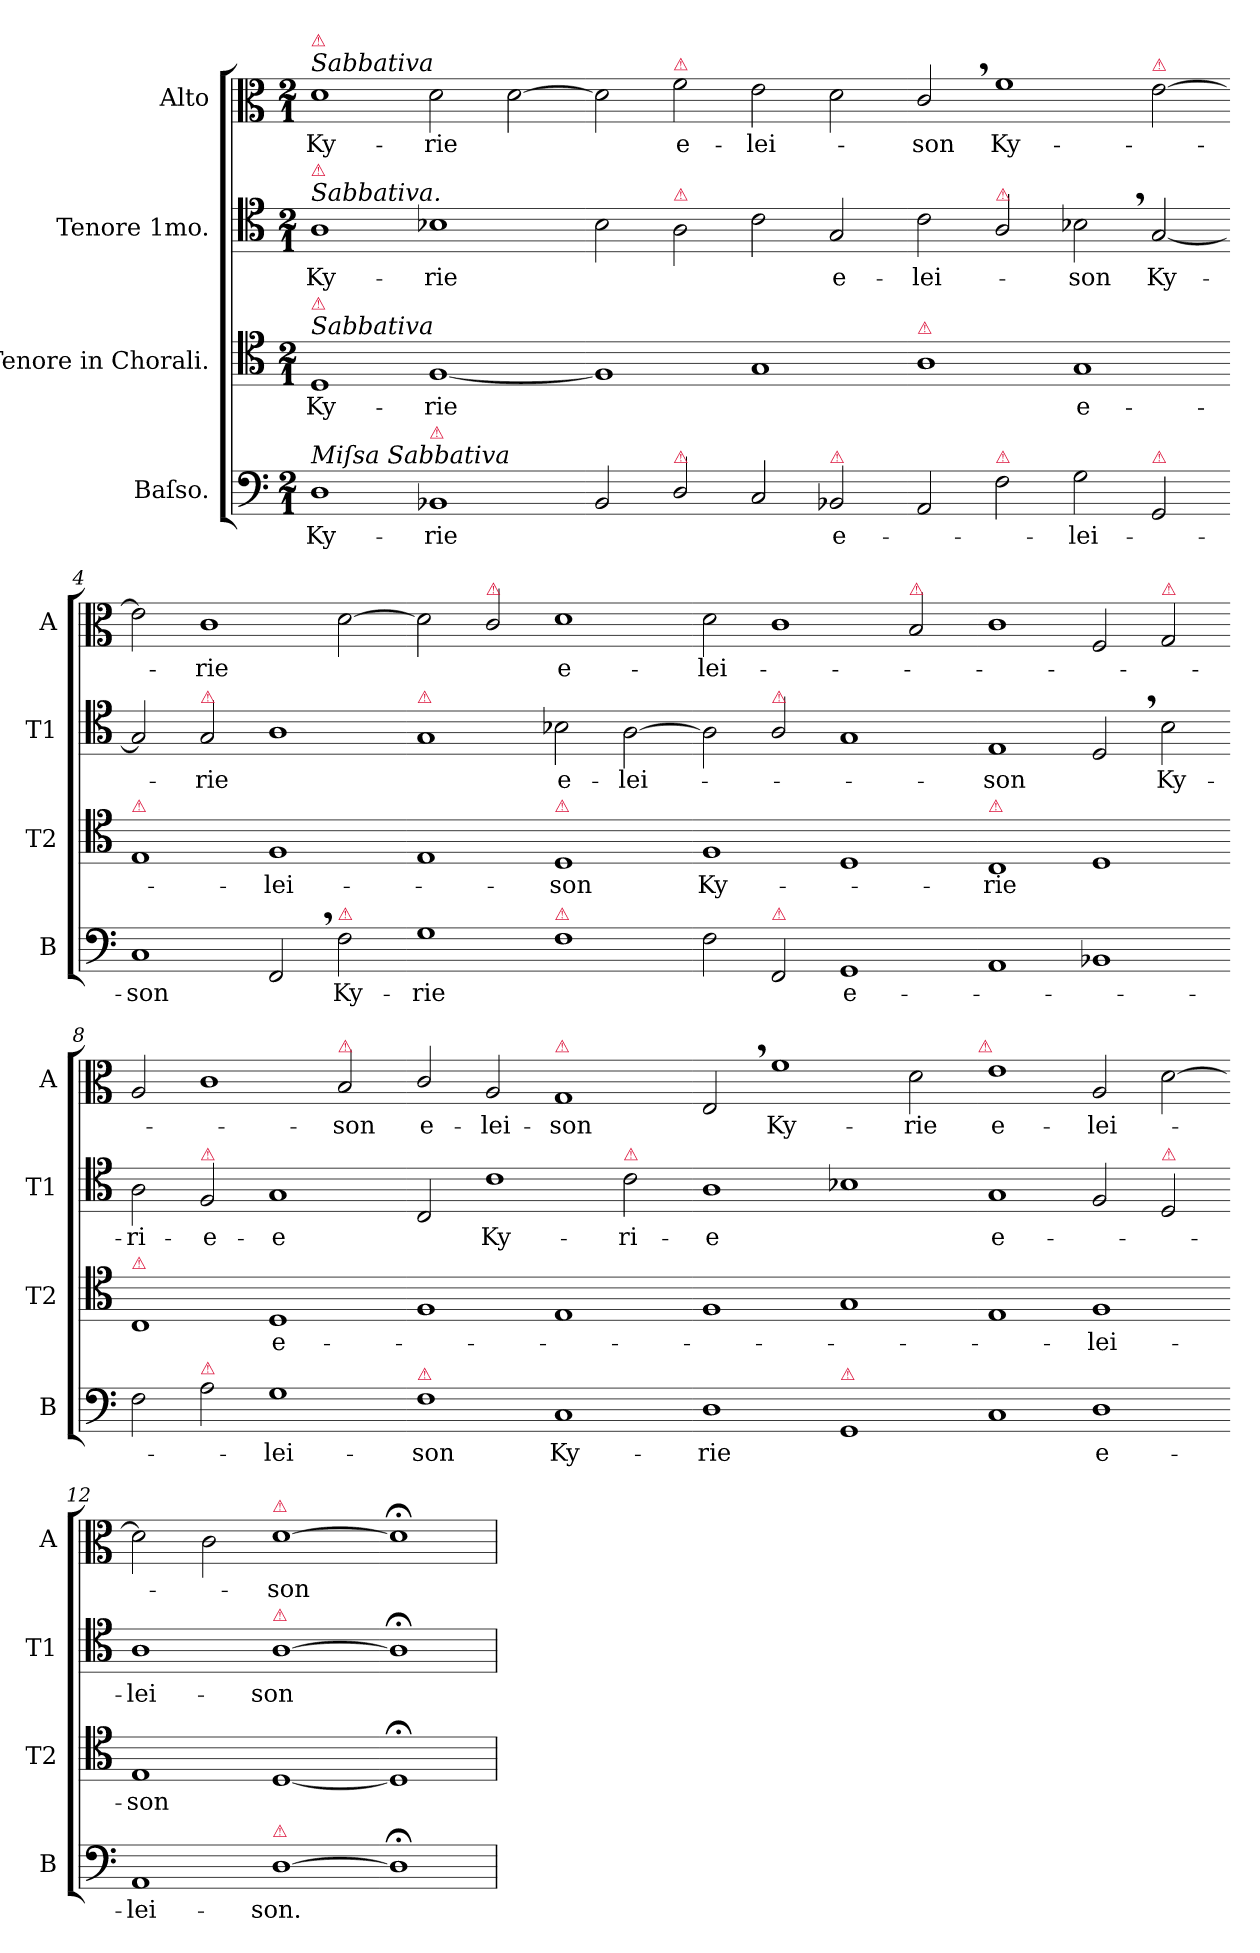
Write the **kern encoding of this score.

**kern	**text	**kern	**text	**kern	**text	**kern	**text
*part4	*part4	*part3	*part3	*part2	*part2	*part1	*part1
*staff4	*staff4	*staff3	*staff3	*staff2	*staff2	*staff1	*staff1
*I"Baſso.	*	*I"Tenore in Chorali.	*	*I"Tenore 1mo.	*	*I"Alto	*
*I'B	*	*I'T2	*	*I'T1	*	*I'A	*
*clefF4	*	*clefC4	*	*clefC4	*	*clefC3	*
*k[]	*	*k[]	*	*k[]	*	*k[]	*
*M2/1	*	*M2/1	*	*M2/1	*	*M2/1	*
=1	=1	=1	=1	=1	=1	=1	=1
!	!	!	!	!	!	!LO:TX:a:i:t=Sabbativa	!
!	!	!	!	!	!	!LO:TX:a:color=crimson:t=⚠	!
!	!	!	!	!LO:TX:a:i:t=Sabbativa.	!	!	!
!	!	!	!	!LO:TX:a:color=crimson:t=⚠	!	!	!
!	!	!LO:TX:a:i:t=Sabbativa	!	!	!	!	!
!	!	!LO:TX:a:color=crimson:t=⚠	!	!	!	!	!
!LO:TX:a:i:t=Miſsa Sabbativa	!	!	!	!	!	!	!
1D	Ky-	1D	Ky-	1A	Ky-	1d	Ky-
!LO:TX:a:color=crimson:t=⚠	!	!	!	!	!	!	!
1BB-X	-rie	[1F	-rie	1B-X	-rie	2d\	-rie
.	.	.	.	.	.	[2d\	.
=2-	=2-	=2-	=2-	=2-	=2-	=2-	=2-
2BB-/	.	1F]	.	2B-\	.	2d\]	.
!	!	!	!	!	!	!LO:TX:a:color=crimson:t=⚠	!
!	!	!	!	!LO:TX:a:color=crimson:t=⚠	!	!	!
!LO:TX:a:color=crimson:t=⚠	!	!	!	!	!	!	!
2D/	.	.	.	2A\	.	2f\	e-
2C/	.	1G	.	2c\	.	2e\	-lei-
!LO:TX:a:color=crimson:t=⚠	!	!	!	!	!	!	!
2BB-X/	e-	.	.	2G/	e-	2d\	.
=3-	=3-	=3-	=3-	=3-	=3-	=3-	=3-
!	!	!LO:TX:a:color=crimson:t=⚠	!	!	!	!	!
2AA/	.	1A	.	2c\	-lei-	2c,</	-son
!	!	!	!	!LO:TX:a:color=crimson:t=⚠	!	!	!
!LO:TX:a:color=crimson:t=⚠	!	!	!	!	!	!	!
2F\	.	.	.	2A/	.	1f	Ky-
2G\	-lei-	1G	e-	2B-X,<\	-son	.	.
!	!	!	!	!	!	!LO:TX:a:color=crimson:t=⚠	!
!LO:TX:a:color=crimson:t=⚠	!	!	!	!	!	!	!
!	!	!	!	!	!LO:LY:i	!	!
2GG/	.	.	.	[2G/	Ky-	[2e\	.
=4-	=4-	=4-	=4-	=4-	=4-	=4-	=4-
!	!	!LO:TX:a:color=crimson:t=⚠	!	!	!	!	!
1C	-son	1E	.	2G/]	.	2e\]	.
!	!	!	!	!LO:TX:a:color=crimson:t=⚠	!	!	!
!	!	!	!	!	!LO:LY:i	!	!
.	.	.	.	2G/	-rie	1c	-rie
2FF,</	.	1F	-lei-	1A	.	.	.
!LO:TX:a:color=crimson:t=⚠	!	!	!	!	!	!	!
2F\	Ky-	.	.	.	.	[2d\	.
=5-	=5-	=5-	=5-	=5-	=5-	=5-	=5-
!	!	!	!	!LO:TX:a:color=crimson:t=⚠	!	!	!
1G	-rie	1E	.	1G	.	2d\]	.
!	!	!	!	!	!	!LO:TX:a:color=crimson:t=⚠	!
.	.	.	.	.	.	2c/	.
!	!	!LO:TX:a:color=crimson:t=⚠	!	!	!	!	!
!LO:TX:a:color=crimson:t=⚠	!	!	!	!	!	!	!
!	!	!	!	!	!LO:LY:i	!	!
1F	.	1D	-son	2B-X\	e-	1d	e-
!	!	!	!	!	!LO:LY:i	!	!
.	.	.	.	[2A\	-lei-	.	.
=6-	=6-	=6-	=6-	=6-	=6-	=6-	=6-
2F\	.	1F	Ky-	2A\]	.	2d\	-lei-
!	!	!	!	!LO:TX:a:color=crimson:t=⚠	!	!	!
!LO:TX:a:color=crimson:t=⚠	!	!	!	!	!	!	!
2FF/	.	.	.	2A/	.	1c	.
1GG	e-	1D	.	1G	.	.	.
!	!	!	!	!	!	!LO:TX:a:color=crimson:t=⚠	!
.	.	.	.	.	.	2B/	.
=7-	=7-	=7-	=7-	=7-	=7-	=7-	=7-
!	!	!LO:TX:a:color=crimson:t=⚠	!	!	!	!	!
!	!	!	!	!	!LO:LY:i	!	!
1AA	.	1C	-rie	1E	-son	1c	.
1BB-X	.	1D	.	2D,</	.	2F/	.
!	!	!	!	!	!	!LO:TX:a:color=crimson:t=⚠	!
.	.	.	.	2B-\	Ky-	2G/	.
=8-	=8-	=8-	=8-	=8-	=8-	=8-	=8-
!	!	!LO:TX:a:color=crimson:t=⚠	!	!	!	!	!
2F\	.	1C	.	2A\	-ri-	2A/	.
!	!	!	!	!LO:TX:a:color=crimson:t=⚠	!	!	!
!LO:TX:a:color=crimson:t=⚠	!	!	!	!	!	!	!
2A\	.	.	.	2F/	-e-	1c	.
1G	-lei-	1D	e-	1G	-e	.	.
!	!	!	!	!	!	!LO:TX:a:color=crimson:t=⚠	!
.	.	.	.	.	.	2B/	-son
=9-	=9-	=9-	=9-	=9-	=9-	=9-	=9-
!LO:TX:a:color=crimson:t=⚠	!	!	!	!	!	!	!
!	!	!	!	!	!	!	!LO:LY:i
1F	-son	1F	.	2C/	.	2c/	e-
!	!	!	!	!	!	!	!LO:LY:i
.	.	.	.	1c	Ky-	2A/	-lei-
!	!	!	!	!	!	!LO:TX:a:color=crimson:t=⚠	!
!	!	!	!	!	!	!	!LO:LY:i
1C	Ky-	1E	.	.	.	1G	-son
!	!	!	!	!LO:TX:a:color=crimson:t=⚠	!	!	!
.	.	.	.	2c\	-ri-	.	.
=10-	=10-	=10-	=10-	=10-	=10-	=10-	=10-
1D	-rie	1F	.	1A	-e	2E,</	.
.	.	.	.	.	.	1f	Ky-
!LO:TX:a:color=crimson:t=⚠	!	!	!	!	!	!	!
1GG	.	1G	.	1B-X	.	.	.
.	.	.	.	.	.	2d\	-rie
!	!	!	!	!	!	!LO:TX:a:color=crimson:t=⚠	!
=11-	=11-	=11-	=11-	=11-	=11-	=11-	=11-
1C	.	1E	.	1G	e-	1e	e-
1D	e-	1F	-lei-	2F/	.	2A/	-lei-
!	!	!	!	!LO:TX:a:color=crimson:t=⚠	!	!	!
.	.	.	.	2D/	.	[2d\	.
=12-	=12-	=12-	=12-	=12-	=12-	=12-	=12-
1AA	-lei-	1E	-son	1A	-lei-	2d\]	.
.	.	.	.	.	.	2c\	.
!	!	!	!	!	!	!LO:TX:a:color=crimson:t=⚠	!
!	!	!	!	!LO:TX:a:color=crimson:t=⚠	!	!	!
!LO:TX:a:color=crimson:t=⚠	!	!	!	!	!	!	!
[1D	-son.	[1D	.	[1A	-son	[1d	-son
=13-	=13-	=13-	=13-	=13-	=13-	=13-	=13-
1D;<]	.	1D;<]	.	1A;<]	.	1d;<]	.
=	=	=	=	=	=	=	=
*-	*-	*-	*-	*-	*-	*-	*-
